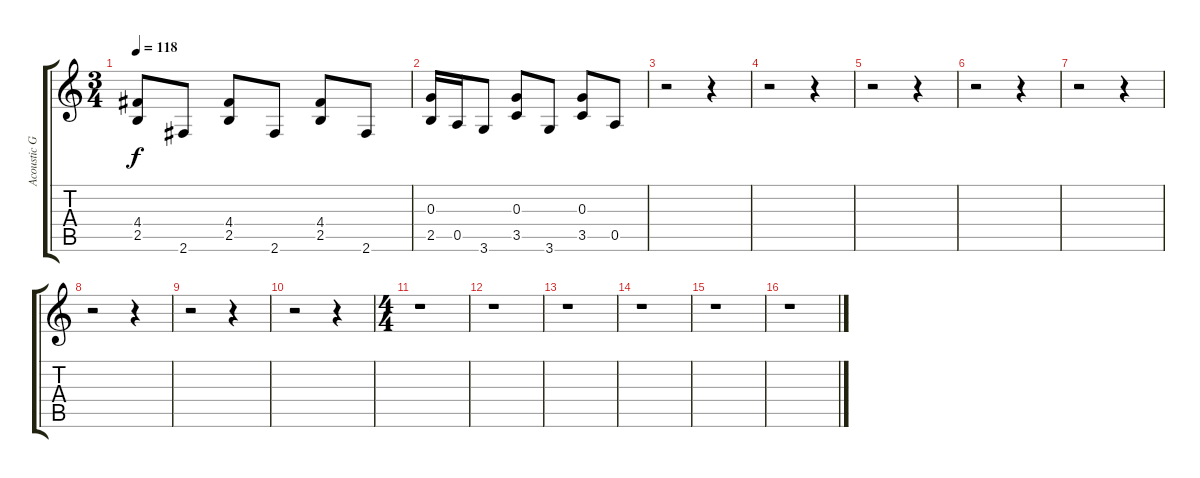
\track ("Acoustic Guitar (Riff A1)" "Acoustic G") {instrument acousticguitarsteel}
\staff {score tabs}
\tuning (E4 B3 G3 D3 A2 E2) {hide}
\ts (3 4)
\tempo 118
\clef g2
\ks c
(4.4 2.5).8{dy f} 2.6.8 (4.4 2.5).8 2.6.8 (4.4 2.5).8 2.6.8 |
(0.3 2.5).16 0.5.16 3.6.8 (0.3 3.5).8 3.6.8 (0.3 3.5).8 0.5.8 |
r.2 r.4 |
r.2 r.4 |
r.2 r.4 |
r.2 r.4 |
r.2 r.4 |
r.2 r.4 |
r.2 r.4 |
r.2 r.4 |
\ts (4 4)
r.1 |
r.1 |
r.1 |
r.1 |
r.1 |
r.1
